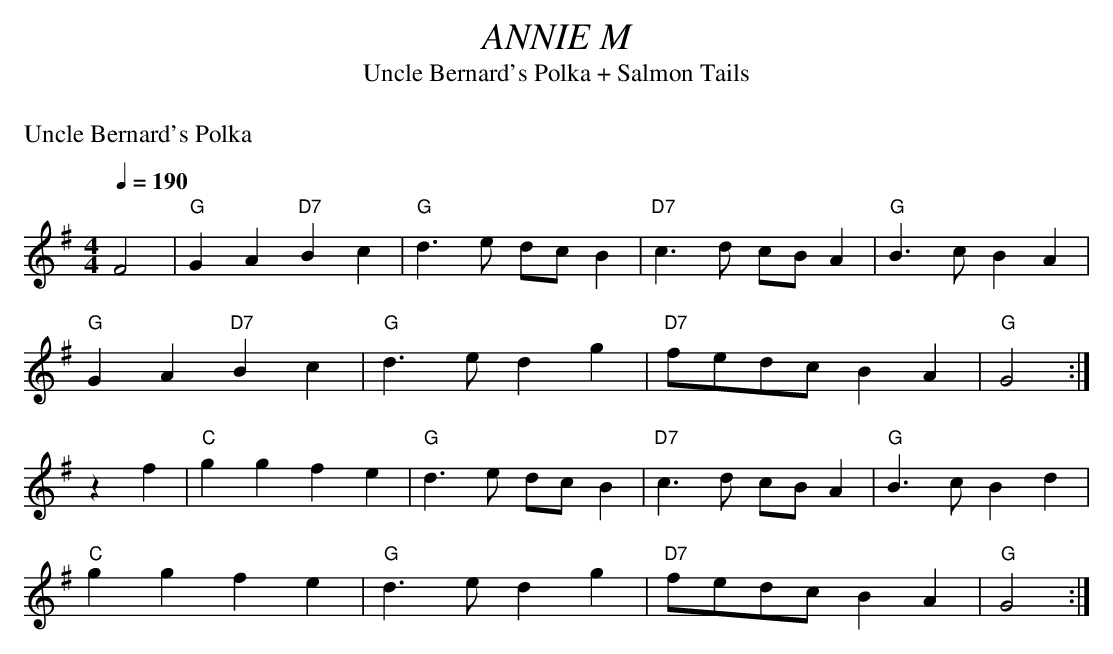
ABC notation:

X:1
T:ANNIE M
T:
T:Uncle Bernard's Polka + Salmon Tails
T:
Q:1/4=190
M:4/4
L:1/4
K:G
%%text
%%text Uncle Bernard's Polka
%%text
F2|"G"GA "D7"Bc|"G"d>e d/c/B|"D7"c>d c/B/A|"G"B>c BA|
"G"GA "D7"Bc|"G"d>e dg|"D7"f/e/d/c/ BA|"G"G2:|
zf|"C"gg fe|"G"d>e d/c/B|"D7"c>d c/B/A|"G"B>c Bd|
"C"gg fe|"G"d>e dg|"D7"f/e/d/c/ BA|"G"G2:|
